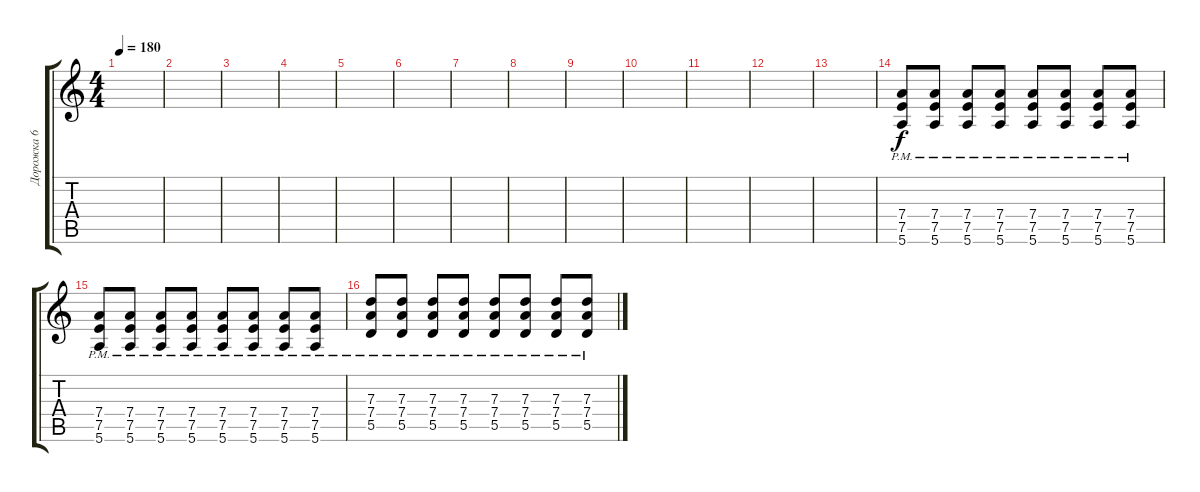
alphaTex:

\track ("Дорожка 6" "Дорожка 6") {instrument distortionguitar}
\staff {score tabs}
\tuning (E4 B3 G3 D3 A2 E2) {hide}
\ts (4 4)
\tempo 180
\clef g2
\ks c
|
|
|
|
|
|
|
|
|
|
|
|
|
(7.4{pm} 7.5{pm} 5.6{pm}).8 (7.4{pm} 7.5{pm} 5.6{pm}).8 (7.4{pm} 7.5{pm} 5.6{pm}).8 (7.4{pm} 7.5{pm} 5.6{pm}).8 (7.4{pm} 7.5{pm} 5.6{pm}).8 (7.4{pm} 7.5{pm} 5.6{pm}).8 (7.4{pm} 7.5{pm} 5.6{pm}).8 (7.4{pm} 7.5{pm} 5.6{pm}).8 |
(7.4{pm} 7.5{pm} 5.6{pm}).8 (7.4{pm} 7.5{pm} 5.6{pm}).8 (7.4{pm} 7.5{pm} 5.6{pm}).8 (7.4{pm} 7.5{pm} 5.6{pm}).8 (7.4{pm} 7.5{pm} 5.6{pm}).8 (7.4{pm} 7.5{pm} 5.6{pm}).8 (7.4{pm} 7.5{pm} 5.6{pm}).8 (7.4{pm} 7.5{pm} 5.6{pm}).8 |
(7.3{pm} 7.4{pm} 5.5{pm}).8 (7.3{pm} 7.4{pm} 5.5{pm}).8 (7.3{pm} 7.4{pm} 5.5{pm}).8 (7.3{pm} 7.4{pm} 5.5{pm}).8 (7.3{pm} 7.4{pm} 5.5{pm}).8 (7.3{pm} 7.4{pm} 5.5{pm}).8 (7.3{pm} 7.4{pm} 5.5{pm}).8 (7.3{pm} 7.4{pm} 5.5{pm}).8
